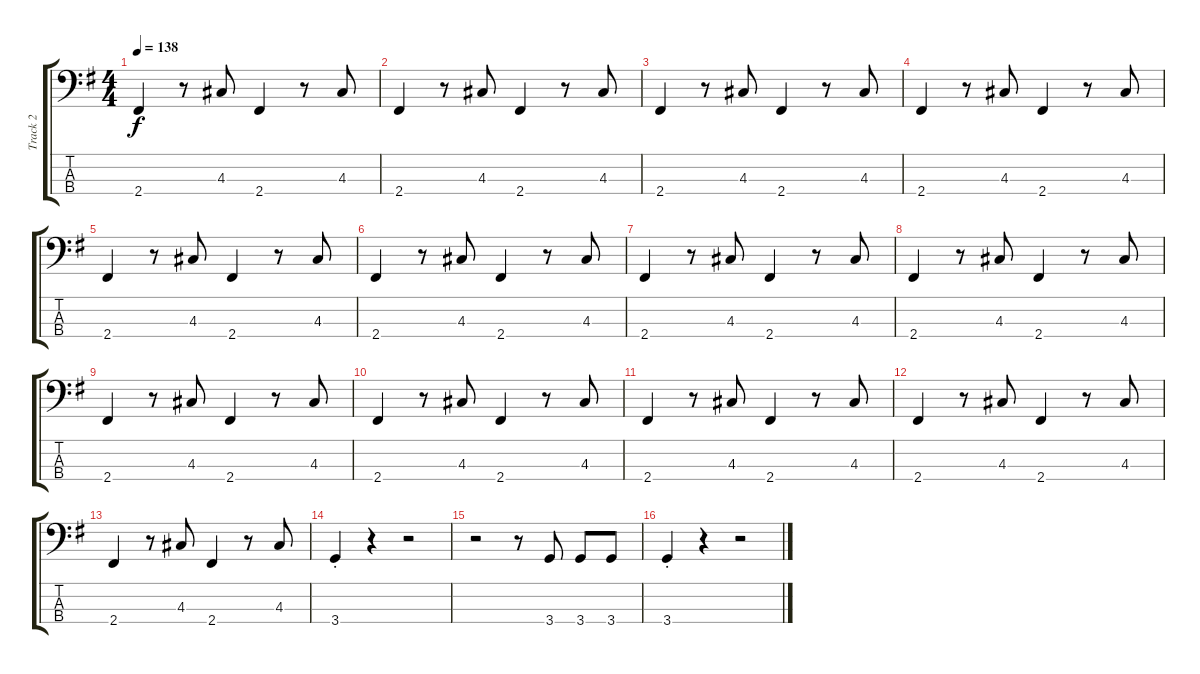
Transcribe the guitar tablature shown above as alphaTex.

\track ("Track 2" "Track 2") {instrument electricbasspick}
\staff {score tabs}
\tuning (G2 D2 A1 E1) {hide}
\ts (4 4)
\tempo 138
\clef f4
\ks g
2.4.4{dy f} r.8 4.3.8 2.4.4 r.8 4.3.8 |
2.4.4 r.8 4.3.8 2.4.4 r.8 4.3.8 |
2.4.4 r.8 4.3.8 2.4.4 r.8 4.3.8 |
2.4.4 r.8 4.3.8 2.4.4 r.8 4.3.8 |
2.4.4 r.8 4.3.8 2.4.4 r.8 4.3.8 |
2.4.4 r.8 4.3.8 2.4.4 r.8 4.3.8 |
2.4.4 r.8 4.3.8 2.4.4 r.8 4.3.8 |
2.4.4 r.8 4.3.8 2.4.4 r.8 4.3.8 |
2.4.4 r.8 4.3.8 2.4.4 r.8 4.3.8 |
2.4.4 r.8 4.3.8 2.4.4 r.8 4.3.8 |
2.4.4 r.8 4.3.8 2.4.4 r.8 4.3.8 |
2.4.4 r.8 4.3.8 2.4.4 r.8 4.3.8 |
2.4.4 r.8 4.3.8 2.4.4 r.8 4.3.8 |
3.4{st}.4 r.4 r.2 |
r.2 r.8 3.4.8 3.4.8 3.4.8 |
3.4{st}.4 r.4 r.2
